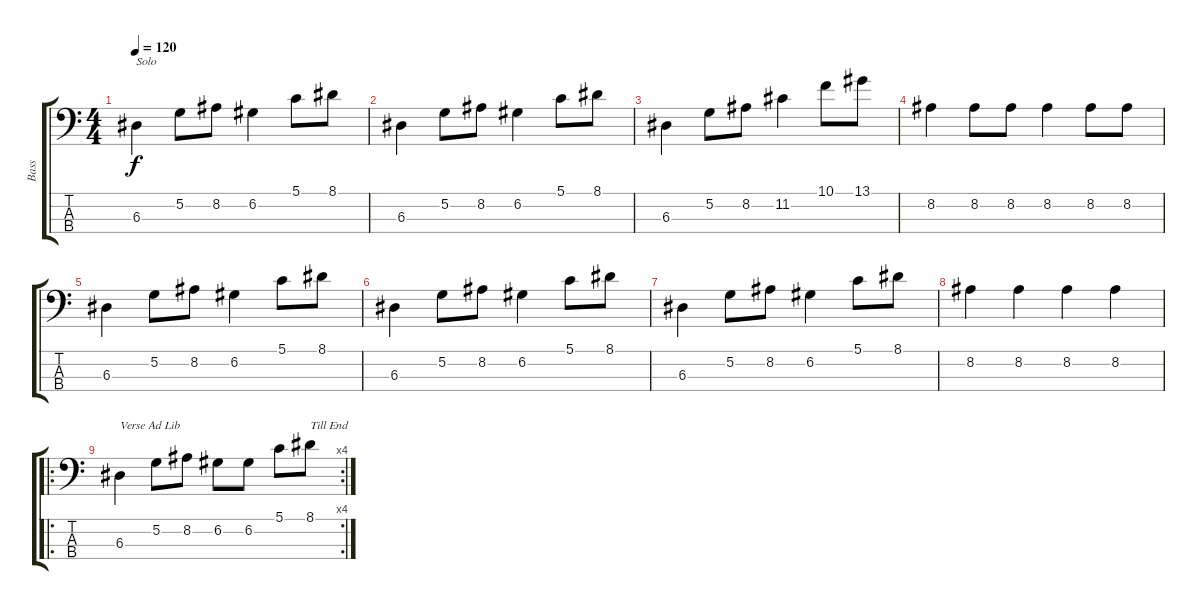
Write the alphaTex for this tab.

\track ("Bass" "Bass") {instrument electricbasspick}
\staff {score tabs}
\tuning (G2 D2 A1 E1) {hide}
\ts (4 4)
\tempo 120
\clef f4
\ks c
6.3.4{txt "Solo" dy f} 5.2.8 8.2.8 6.2.4 5.1.8 8.1.8 |
6.3.4 5.2.8 8.2.8 6.2.4 5.1.8 8.1.8 |
6.3.4 5.2.8 8.2.8 11.2.4 10.1.8 13.1.8 |
8.2.4 8.2.8 8.2.8 8.2.4 8.2.8 8.2.8 |
6.3.4 5.2.8 8.2.8 6.2.4 5.1.8 8.1.8 |
6.3.4 5.2.8 8.2.8 6.2.4 5.1.8 8.1.8 |
6.3.4 5.2.8 8.2.8 6.2.4 5.1.8 8.1.8 |
8.2.4 8.2.4 8.2.4 8.2.4 |
\ro
\rc 4
6.3.4{txt "Verse Ad Lib"} 5.2.8 8.2.8 6.2.8 6.2.8 5.1.8 8.1.8{txt "Till End"}
